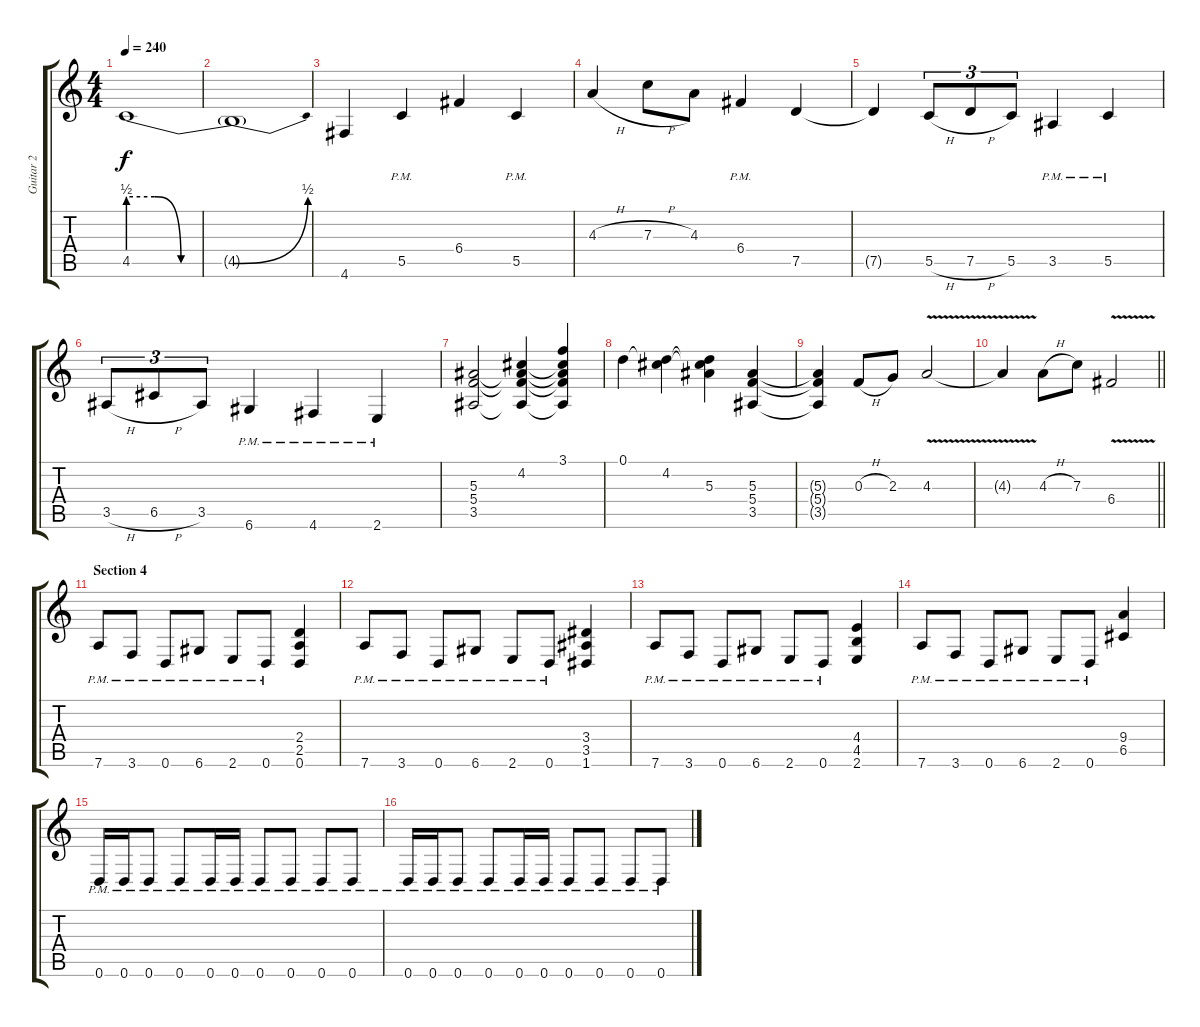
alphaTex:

\track ("Guitar 2" "Guitar 2") {instrument overdrivenguitar}
\staff {score tabs}
\tuning (D4 A3 F3 C3 G2 D2) {hide}
\ts (4 4)
\tempo 240
\clef g2
\ks c
4.5{be (custom 0 2 15 2 30 0 60 0) t}.1{dy f} |
4.5{be (bend 0 0 60 2) t}.1 |
4.6.4 5.5{pm}.4 6.4.4 5.5{pm}.4 |
4.3{h}.4 7.3{h}.8 4.3.8 6.4{pm}.4 7.5.4 |
7.5{t}.4 5.5{h}.8{tu (3 2)} 7.5{h}.8{tu (3 2)} 5.5.8{tu (3 2)} 3.5{pm}.4 5.5{pm}.4 |
3.5{h}.8{tu (3 2)} 6.5{h}.8{tu (3 2)} 3.5.8{tu (3 2)} 6.6{pm}.4 4.6{pm}.4 2.6{pm}.4 |
(5.3 5.4 3.5).2 (4.2 5.3{t} 5.4{t} 3.5{t}).4 (3.1 4.2{t} 5.3{t} 5.4{t} 3.5{t}).4 |
0.1.4 (0.1{t} 4.2).4 (0.1{t} 4.2{t} 5.3).4 (5.3 5.4 3.5).4 |
(5.3{t} 5.4{t} 3.5{t}).4 0.3{h}.8 2.3.8 4.3{v}.2 |
\barLineRight lightlight
4.3{v t}.4 4.3{h}.8 7.3.8 6.4{v}.2 |
\section ("" "Section 4")
7.6{pm}.8 3.6{pm}.8 0.6{pm}.8 6.6{pm}.8 2.6{pm}.8 0.6{pm}.8 (2.4 2.5 0.6).4 |
7.6{pm}.8 3.6{pm}.8 0.6{pm}.8 6.6{pm}.8 2.6{pm}.8 0.6{pm}.8 (3.4 3.5 1.6).4 |
7.6{pm}.8 3.6{pm}.8 0.6{pm}.8 6.6{pm}.8 2.6{pm}.8 0.6{pm}.8 (4.4 4.5 2.6).4 |
7.6{pm}.8 3.6{pm}.8 0.6{pm}.8 6.6{pm}.8 2.6{pm}.8 0.6{pm}.8 (9.4 6.5).4 |
0.6{pm}.16 0.6{pm}.16 0.6{pm}.8 0.6{pm}.8 0.6{pm}.16 0.6{pm}.16 0.6{pm}.8 0.6{pm}.8 0.6{pm}.8 0.6{pm}.8 |
0.6{pm}.16 0.6{pm}.16 0.6{pm}.8 0.6{pm}.8 0.6{pm}.16 0.6{pm}.16 0.6{pm}.8 0.6{pm}.8 0.6{pm}.8 0.6{pm}.8
